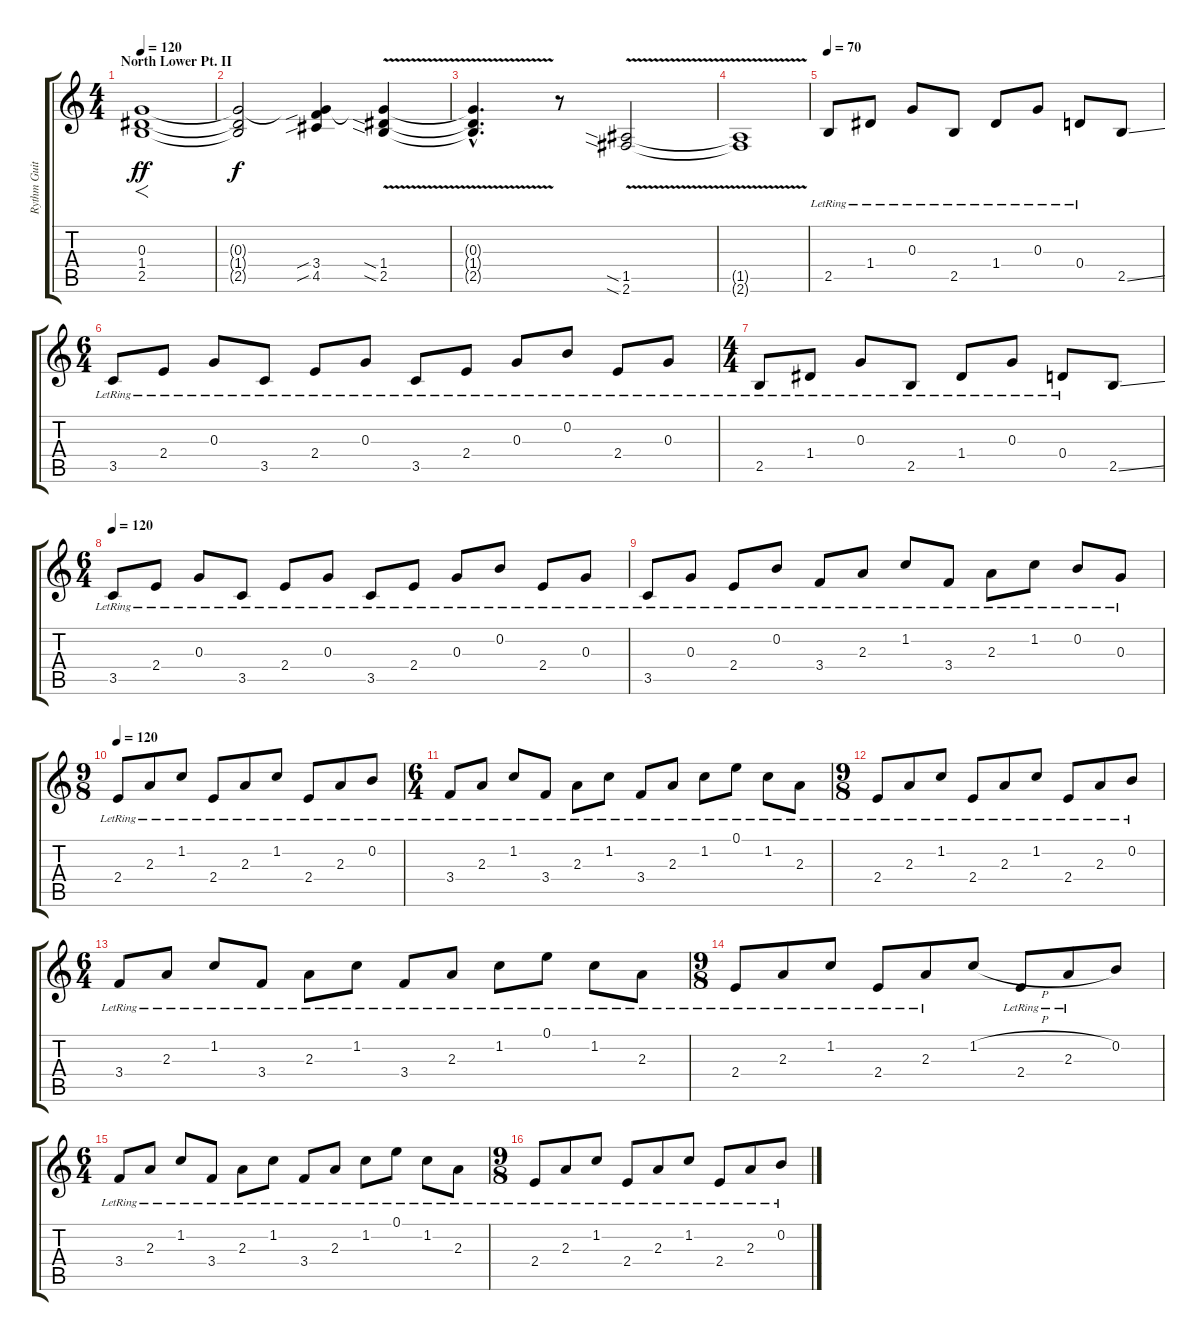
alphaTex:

\track ("Rythm Guitar" "Rythm Guit") {instrument electricguitarjazz}
\staff {score tabs}
\tuning (E4 B3 G3 D3 A2 E2) {hide}
\ts (4 4)
\section ("" "North Lower Pt. II")
\tempo 120
\clef g2
\ks c
(0.3 1.4 2.5).1{f dy ff instrument electricguitarjazz} |
(0.3{t} 1.4{t} 2.5{t}).2{dy f} (0.3{t} 3.4{sib} 4.5{sib}).4 (0.3{t} 1.4{v sia} 2.5{v sia}).4 |
(0.3{hac t} 1.4{hac t} 2.5{hac t}).4{d} r.8 (1.5{v sia} 2.6{v sia}).2 |
(1.5{t} 2.6{t}).1 |
\tempo 70
2.5{lr}.8 1.4{lr}.8 0.3{lr}.8 2.5{lr}.8 1.4{lr}.8 0.3{lr}.8 0.4{lr}.8 2.5{ss}.8 |
\ts (6 4)
3.5{lr}.8 2.4{lr}.8 0.3{lr}.8 3.5{lr}.8 2.4{lr}.8 0.3{lr}.8 3.5{lr}.8 2.4{lr}.8 0.3{lr}.8 0.2{lr}.8 2.4{lr}.8 0.3{lr}.8 |
\ts (4 4)
2.5{lr}.8 1.4{lr}.8 0.3{lr}.8 2.5{lr}.8 1.4{lr}.8 0.3{lr}.8 0.4{lr}.8 2.5{ss}.8 |
\ts (6 4)
\tempo 120
3.5{lr}.8 2.4{lr}.8 0.3{lr}.8 3.5{lr}.8 2.4{lr}.8 0.3{lr}.8 3.5{lr}.8 2.4{lr}.8 0.3{lr}.8 0.2{lr}.8 2.4{lr}.8 0.3{lr}.8 |
3.5{lr}.8 0.3{lr}.8 2.4{lr}.8 0.2{lr}.8 3.4{lr}.8 2.3{lr}.8 1.2{lr}.8 3.4{lr}.8 2.3{lr}.8 1.2{lr}.8 0.2{lr}.8 0.3{lr}.8 |
\ts (9 8)
\tempo 120
2.4{lr}.8 2.3{lr}.8 1.2{lr}.8 2.4{lr}.8 2.3{lr}.8 1.2{lr}.8 2.4{lr}.8 2.3{lr}.8 0.2{lr}.8 |
\ts (6 4)
3.4{lr}.8 2.3{lr}.8 1.2{lr}.8 3.4{lr}.8 2.3{lr}.8 1.2{lr}.8 3.4{lr}.8 2.3{lr}.8 1.2{lr}.8 0.1{lr}.8 1.2{lr}.8 2.3{lr}.8 |
\ts (9 8)
2.4{lr}.8 2.3{lr}.8 1.2{lr}.8 2.4{lr}.8 2.3{lr}.8 1.2{lr}.8 2.4{lr}.8 2.3{lr}.8 0.2{lr}.8 |
\ts (6 4)
3.4{lr}.8 2.3{lr}.8 1.2{lr}.8 3.4{lr}.8 2.3{lr}.8 1.2{lr}.8 3.4{lr}.8 2.3{lr}.8 1.2{lr}.8 0.1{lr}.8 1.2{lr}.8 2.3{lr}.8 |
\ts (9 8)
2.4{lr}.8 2.3{lr}.8 1.2{lr}.8 2.4{lr}.8 2.3{lr}.8 1.2{h}.8 2.4{lr}.8 2.3{lr}.8 0.2.8 |
\ts (6 4)
3.4{lr}.8 2.3{lr}.8 1.2{lr}.8 3.4{lr}.8 2.3{lr}.8 1.2{lr}.8 3.4{lr}.8 2.3{lr}.8 1.2{lr}.8 0.1{lr}.8 1.2{lr}.8 2.3{lr}.8 |
\ts (9 8)
2.4{lr}.8 2.3{lr}.8 1.2{lr}.8 2.4{lr}.8 2.3{lr}.8 1.2{lr}.8 2.4{lr}.8 2.3{lr}.8 0.2{lr}.8
